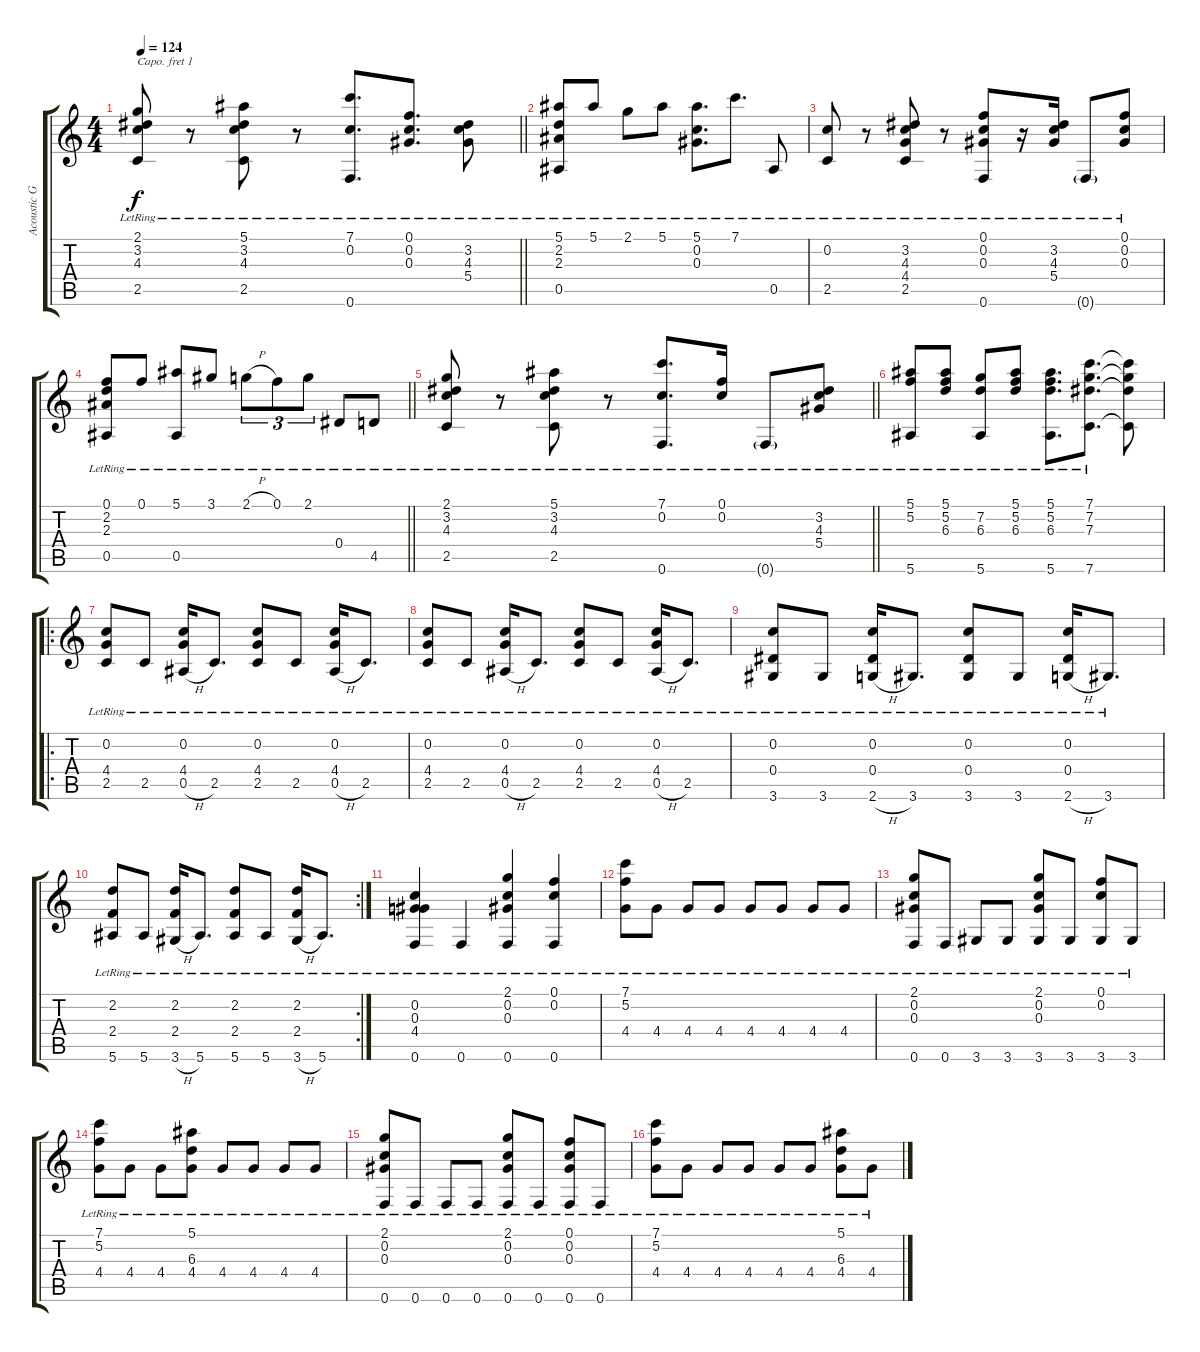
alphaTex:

\track ("Acoustic Guitar 1" "Acoustic G") {instrument acousticguitarnylon}
\staff {score tabs}
\capo 1
\tuning (E4 B3 G3 D3 A2 E2) {hide}
\ts (4 4)
\tempo 124
\clef g2
\barLineRight lightlight
\ks c
(2.1{lr} 3.2{lr} 4.3{lr} 2.5{lr}).8{dy f} r.8 (5.1{lr} 3.2{lr} 4.3{lr} 2.5{lr}).8 r.8 (7.1{lr} 0.2{lr} 0.6{lr}).8{d} (0.1{lr} 0.2{lr} 0.3{lr}).8{d} (3.2{lr} 4.3{lr} 5.4{lr}).8 |
(5.1{lr} 2.2{lr} 2.3{lr} 0.5{lr}).8 5.1{lr}.8 2.1{lr}.8 5.1{lr}.8 (5.1{lr} 0.2{lr} 0.3{lr}).8{d} 7.1{lr}.8{d} 0.5{lr}.8 |
(0.2{lr} 2.5{lr}).8 r.8 (3.2{lr} 4.3{lr} 4.4{lr} 2.5{lr}).8 r.8 (0.1{lr} 0.2{lr} 0.3{lr} 0.6{lr}).8 r.16 (3.2{lr} 4.3{lr} 5.4{lr}).16 0.6{g lr}.8 (0.1{lr} 0.2{lr} 0.3{lr}).8 |
\barLineRight lightlight
(0.1{lr} 2.2{lr} 2.3{lr} 0.5{lr}).8 0.1{lr}.8 (5.1{lr} 0.5{lr}).8 3.1{lr}.8 2.1{h lr}.8{tu (3 2)} 0.1{lr}.8{tu (3 2)} 2.1{lr}.8{tu (3 2)} 0.4{lr}.8 4.5{lr}.8 |
\barLineRight lightlight
(2.1{lr} 3.2{lr} 4.3{lr} 2.5{lr}).8 r.8 (5.1{lr} 3.2{lr} 4.3{lr} 2.5{lr}).8 r.8 (7.1{lr} 0.2{lr} 0.6{lr}).8{d} (0.1{lr} 0.2{lr}).16 0.6{g lr}.8 (3.2{lr} 4.3{lr} 5.4{lr}).8 |
(5.1{lr} 5.2{lr} 5.6{lr}).8 (5.1{lr} 5.2{lr} 6.3{lr}).8 (7.2{lr} 6.3{lr} 5.6{lr}).8 (5.1{lr} 5.2{lr} 6.3{lr}).8 (5.1{lr} 5.2{lr} 6.3{lr} 5.6{lr}).8{d} (7.1{lr} 7.2{lr} 7.3{lr} 7.6{lr}).8{d} (7.1{t} 7.2{t} 7.3{t} 7.6{t}).8 |
\ro
(0.2{lr} 4.4{lr} 2.5{lr}).8 2.5{lr}.8 (0.2{lr} 4.4{lr} 0.5{h lr}).16 2.5{lr}.8{d} (0.2{lr} 4.4{lr} 2.5{lr}).8 2.5{lr}.8 (0.2{lr} 4.4{lr} 0.5{h lr}).16 2.5{lr}.8{d} |
(0.2{lr} 4.4{lr} 2.5{lr}).8 2.5{lr}.8 (0.2{lr} 4.4{lr} 0.5{h lr}).16 2.5{lr}.8{d} (0.2{lr} 4.4{lr} 2.5{lr}).8 2.5{lr}.8 (0.2{lr} 4.4{lr} 0.5{h lr}).16 2.5{lr}.8{d} |
(0.2{lr} 0.4{lr} 3.6{lr}).8 3.6{lr}.8 (0.2{lr} 0.4{lr} 2.6{h lr}).16 3.6{lr}.8{d} (0.2{lr} 0.4{lr} 3.6{lr}).8 3.6{lr}.8 (0.2{lr} 0.4{lr} 2.6{h lr}).16 3.6{lr}.8{d} |
\rc 2
(2.2{lr} 2.4{lr} 5.6{lr}).8 5.6{lr}.8 (2.2{lr} 2.4{lr} 3.6{h lr}).16 5.6{lr}.8{d} (2.2{lr} 2.4{lr} 5.6{lr}).8 5.6{lr}.8 (2.2{lr} 2.4{lr} 3.6{h lr}).16 5.6{lr}.8{d} |
(0.2{lr} 0.3{lr} 4.4{lr} 0.6{lr}).4 0.6{lr}.4 (2.1{lr} 0.2{lr} 0.3{lr} 0.6{lr}).4 (0.1{lr} 0.2{lr} 0.6{lr}).4 |
(7.1{lr} 5.2{lr} 4.4{lr}).8 4.4{lr}.8 4.4{lr}.8 4.4{lr}.8 4.4{lr}.8 4.4{lr}.8 4.4{lr}.8 4.4{lr}.8 |
(2.1{lr} 0.2{lr} 0.3{lr} 0.6{lr}).8 0.6{lr}.8 3.6{lr}.8 3.6{lr}.8 (2.1{lr} 0.2{lr} 0.3{lr} 3.6{lr}).8 3.6{lr}.8 (0.1{lr} 0.2{lr} 3.6{lr}).8 3.6{lr}.8 |
(7.1{lr} 5.2{lr} 4.4{lr}).8 4.4{lr}.8 4.4{lr}.8 (5.1{lr} 6.3{lr} 4.4{lr}).8 4.4{lr}.8 4.4{lr}.8 4.4{lr}.8 4.4{lr}.8 |
(2.1{lr} 0.2{lr} 0.3{lr} 0.6{lr}).8 0.6{lr}.8 0.6{lr}.8 0.6{lr}.8 (2.1{lr} 0.2{lr} 0.3{lr} 0.6{lr}).8 0.6{lr}.8 (0.1{lr} 0.2{lr} 0.3{lr} 0.6{lr}).8 0.6{lr}.8 |
(7.1{lr} 5.2{lr} 4.4{lr}).8 4.4{lr}.8 4.4{lr}.8 4.4{lr}.8 4.4{lr}.8 4.4{lr}.8 (5.1{ss lr} 6.3{lr} 4.4{lr}).8 4.4{lr}.8
